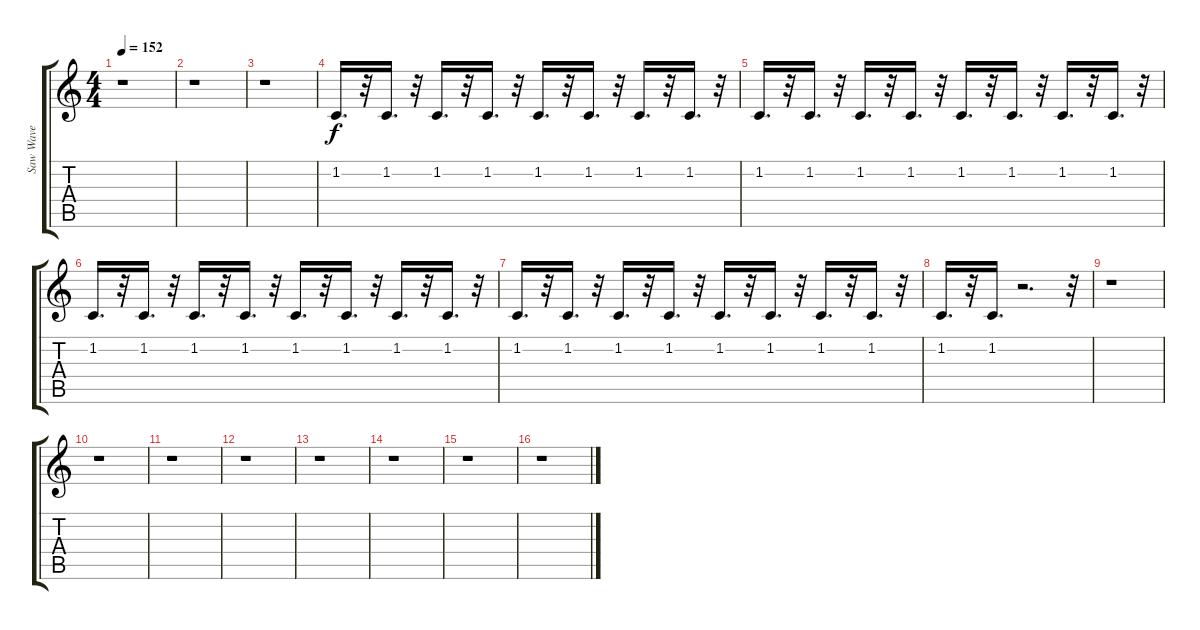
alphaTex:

\track ("Saw Wave" "Saw Wave") {instrument lead2sawtooth}
\staff {score tabs}
\tuning (E4 B3 G3 D3 A2 E2) {hide}
\ts (4 4)
\tempo 152
\clef g2
\ks c
r.1{dy f} |
r.1 |
r.1 |
1.2.16{d} r.32 1.2.16{d} r.32 1.2.16{d} r.32 1.2.16{d} r.32 1.2.16{d} r.32 1.2.16{d} r.32 1.2.16{d} r.32 1.2.16{d} r.32 |
1.2.16{d} r.32 1.2.16{d} r.32 1.2.16{d} r.32 1.2.16{d} r.32 1.2.16{d} r.32 1.2.16{d} r.32 1.2.16{d} r.32 1.2.16{d} r.32 |
1.2.16{d} r.32 1.2.16{d} r.32 1.2.16{d} r.32 1.2.16{d} r.32 1.2.16{d} r.32 1.2.16{d} r.32 1.2.16{d} r.32 1.2.16{d} r.32 |
1.2.16{d} r.32 1.2.16{d} r.32 1.2.16{d} r.32 1.2.16{d} r.32 1.2.16{d} r.32 1.2.16{d} r.32 1.2.16{d} r.32 1.2.16{d} r.32 |
1.2.16{d} r.32 1.2.16{d} r.2{d} r.32 |
r.1 |
r.1 |
r.1 |
r.1 |
r.1 |
r.1 |
r.1 |
r.1
